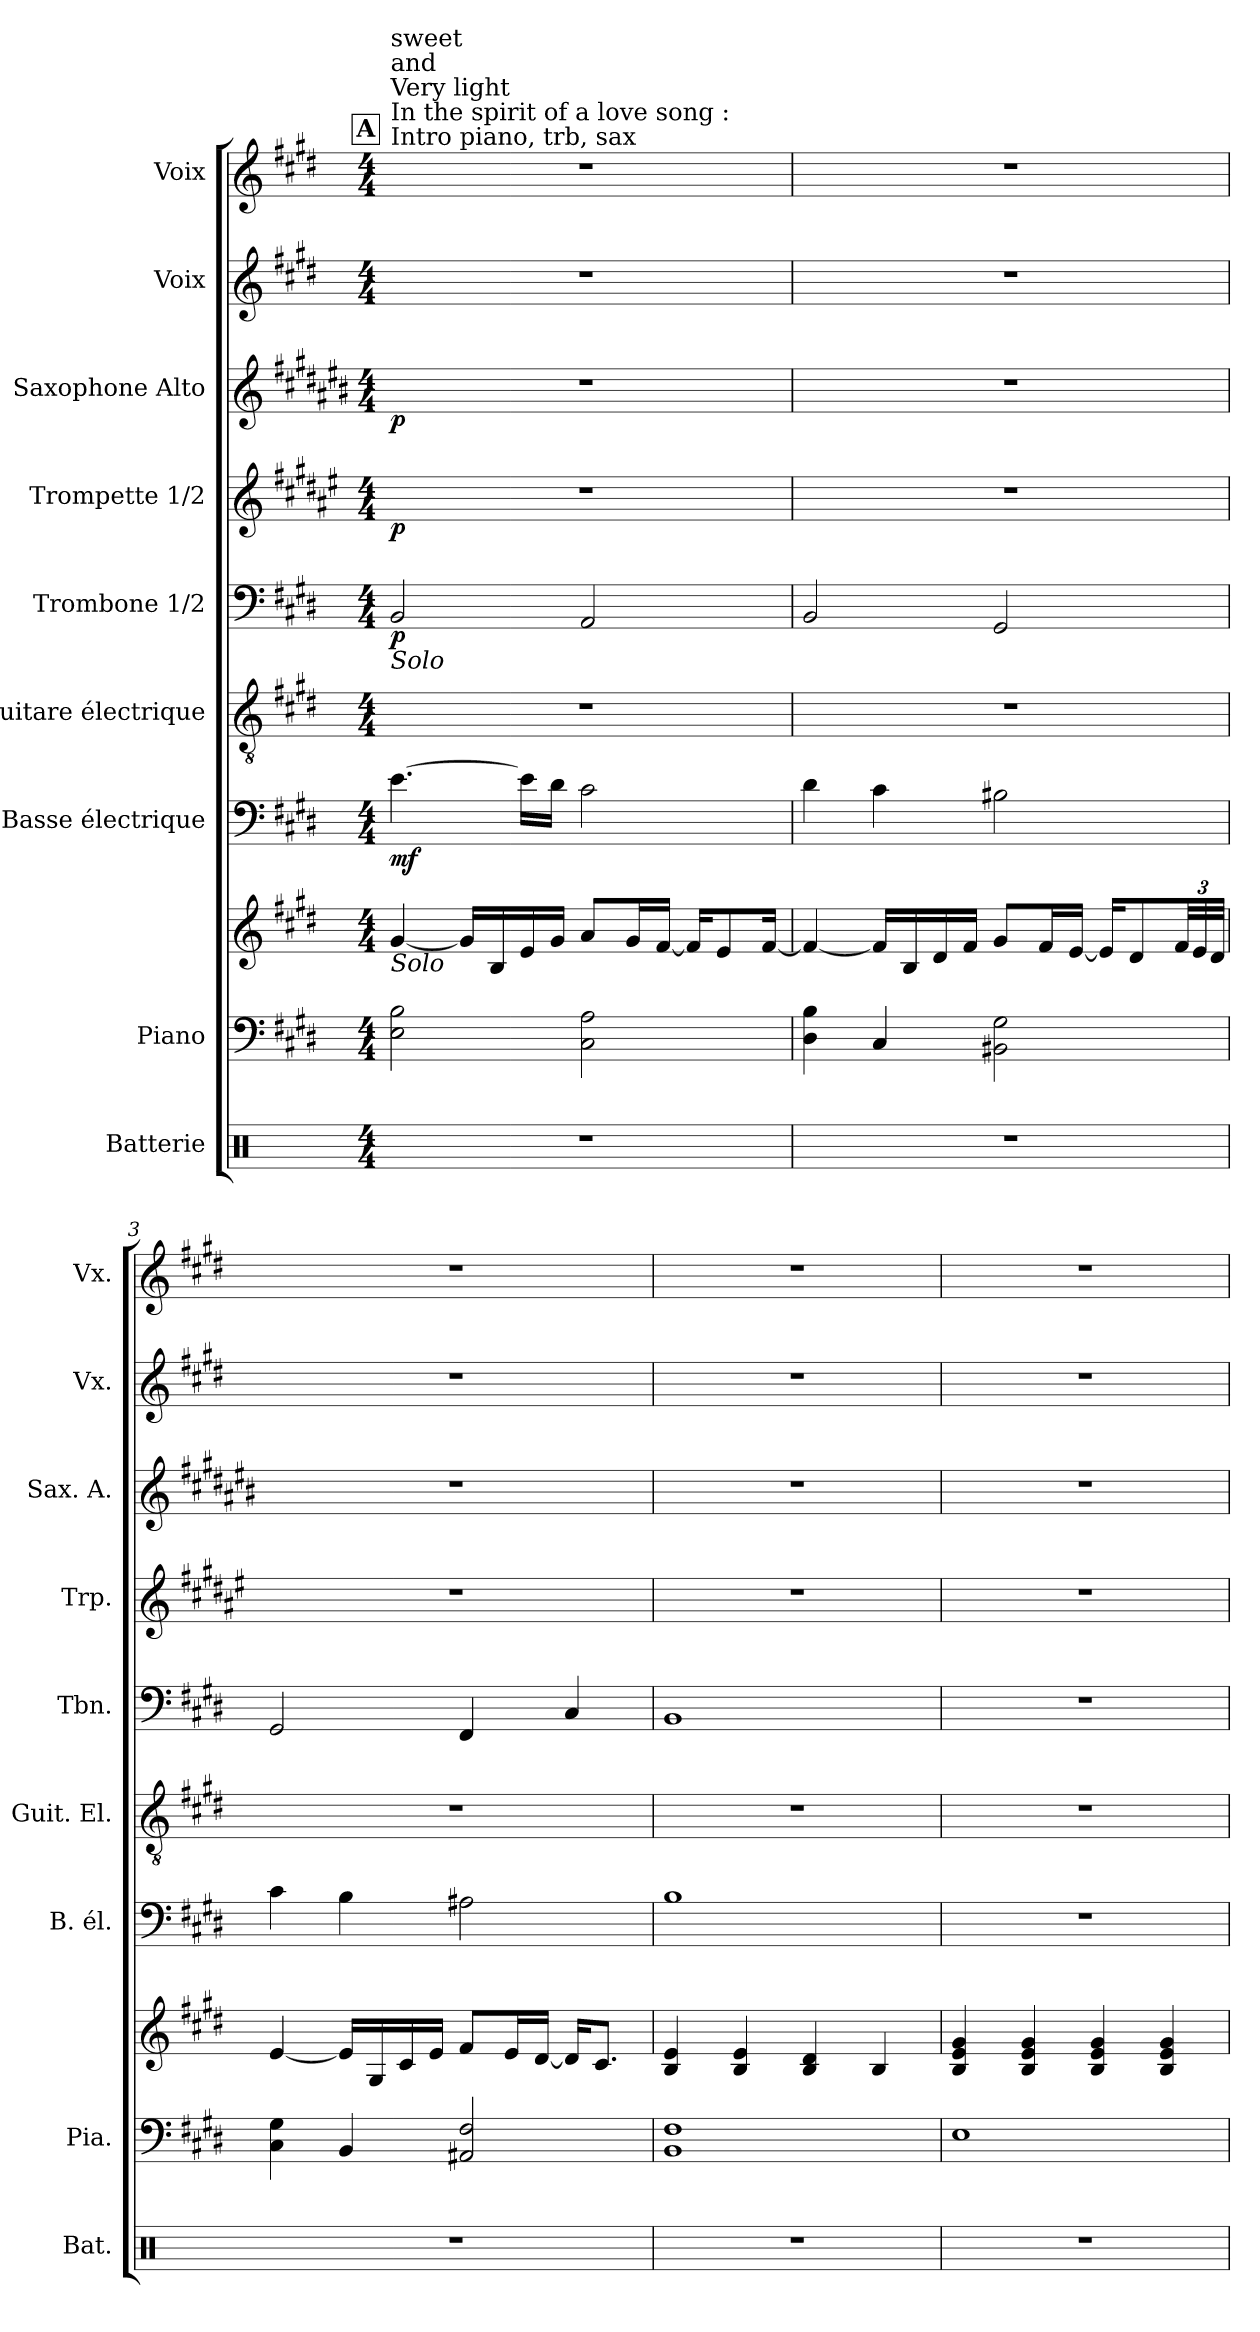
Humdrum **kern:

**kern	**kern	**kern	**dynam	**kern	**dynam	**kern	**kern	**dynam	**kern	**dynam	**kern	**dynam	**kern	**kern
*part9	*part8	*part8	*part8	*part7	*part7	*part6	*part5	*part5	*part4	*part4	*part3	*part3	*part2	*part1
*staff10	*staff9	*staff8	*staff8/9	*staff7	*staff7	*staff6	*staff5	*staff5	*staff4	*staff4	*staff3	*staff3	*staff2	*staff1
*I"Batterie	*I"Piano	*	*	*I"Basse électrique	*	*I"Guitare électrique	*I"Trombone 1/2	*	*I"Trompette 1/2	*	*I"Saxophone Alto	*	*I"Voix	*I"Voix
*I'Bat.	*I'Pia.	*	*	*I'B. él.	*	*I'Guit. El.	*I'Tbn.	*	*I'Trp.	*	*I'Sax. A.	*	*I'Vx.	*I'Vx.
*clefX	*clefF4	*clefG2	*	*clefF4	*	*clefGv2	*clefF4	*	*clefG2	*	*clefG2	*	*clefG2	*clefG2
*	*	*	*	*ITrd7c12	*	*	*	*	*ITrd1c2	*	*ITrd5c9	*	*	*
*k[]	*k[f#c#g#d#]	*k[f#c#g#d#]	*	*k[f#c#g#d#]	*	*k[f#c#g#d#]	*k[f#c#g#d#]	*	*k[f#c#g#d#]	*	*k[f#c#g#d#]	*	*k[f#c#g#d#]	*k[f#c#g#d#]
*M4/4	*M4/4	*M4/4	*	*M4/4	*	*M4/4	*M4/4	*	*M4/4	*	*M4/4	*	*M4/4	*M4/4
*MM75	*MM75	*MM75	*	*MM75	*	*MM75	*MM75	*	*MM75	*	*MM75	*	*MM75	*MM75
!!LO:REH:place=s1:a:B:fs=14:t=A
=1	=1	=1	=1	=1	=1	=1	=1	=1	=1	=1	=1	=1	=1	=1
!	!	!	!	!	!	!	!	!	!	!	!	!	!	!LO:TX:t=Intro piano, trb, sax
!	!	!	!	!	!	!	!	!	!	!	!	!	!	!LO:TX:t=In the spirit of a love song &colon;
!	!	!	!	!	!	!	!	!	!	!	!	!	!	!LO:TX:t=Very light
!	!	!	!	!	!	!	!	!	!	!	!	!	!	!LO:TX:t=and
!	!	!	!	!	!	!	!	!	!	!	!	!	!	!LO:TX:t=sweet
!	!	!	!	!	!	!	!LO:TX:b:i:t=Solo	!	!	!	!	!	!	!
!	!	!LO:TX:b:i:t=Solo	!	!	!	!	!	!	!	!	!	!	!	!
!	!	!	!LO:DY:b=2	!	!	!	!	!	!	!	!	!	!	!
!	!	!	!LO:DY:n=1:b	!	!LO:DY:b	!	!	!LO:DY:b	!	!LO:DY:b	!	!LO:DY:b	!	!
1r	2E\ 2B\	[4g#/	mp ff	[4.E\	mf	1r	2BB/	p	1r	p	1r	p	1r	1r
.	.	16g#/LL]	.	.	.	.	.	.	.	.	.	.	.	.
.	.	16B/	.	.	.	.	.	.	.	.	.	.	.	.
.	.	16e/	.	16E\LL]	.	.	.	.	.	.	.	.	.	.
.	.	16g#/JJ	.	16D#\JJ	.	.	.	.	.	.	.	.	.	.
.	2C#\ 2A\	8a/L	.	2C#\	.	.	2AA/	.	.	.	.	.	.	.
.	.	16g#/L	.	.	.	.	.	.	.	.	.	.	.	.
.	.	[16f#/JJ	.	.	.	.	.	.	.	.	.	.	.	.
.	.	16f#/KL]	.	.	.	.	.	.	.	.	.	.	.	.
.	.	8e/	.	.	.	.	.	.	.	.	.	.	.	.
.	.	[16f#/Jk	.	.	.	.	.	.	.	.	.	.	.	.
=2	=2	=2	=2	=2	=2	=2	=2	=2	=2	=2	=2	=2	=2	=2
1r	4D#\ 4B\	4f#/_	.	4D#\	.	1r	2BB/	.	1r	.	1r	.	1r	1r
.	4C#/	16f#/LL]	.	4C#\	.	.	.	.	.	.	.	.	.	.
.	.	16B/	.	.	.	.	.	.	.	.	.	.	.	.
.	.	16d#/	.	.	.	.	.	.	.	.	.	.	.	.
.	.	16f#/JJ	.	.	.	.	.	.	.	.	.	.	.	.
.	2BB#X\ 2G#\	8g#/L	.	2BB#X\	.	.	2GG#/	.	.	.	.	.	.	.
.	.	16f#/L	.	.	.	.	.	.	.	.	.	.	.	.
.	.	[16e/JJ	.	.	.	.	.	.	.	.	.	.	.	.
.	.	16e/KL]	.	.	.	.	.	.	.	.	.	.	.	.
.	.	8d#/	.	.	.	.	.	.	.	.	.	.	.	.
*	*	*Xbrackettup	*	*	*	*	*	*	*	*	*	*	*	*
.	.	48f#/LL	.	.	.	.	.	.	.	.	.	.	.	.
.	.	48e/	.	.	.	.	.	.	.	.	.	.	.	.
.	.	48d#/JJJ	.	.	.	.	.	.	.	.	.	.	.	.
=3	=3	=3	=3	=3	=3	=3	=3	=3	=3	=3	=3	=3	=3	=3
1r	4C#\ 4G#\	[4e/	.	4C#\	.	1r	2GG#/	.	1r	.	1r	.	1r	1r
.	4BB/	16e/LL]	.	4BB\	.	.	.	.	.	.	.	.	.	.
.	.	16G#/	.	.	.	.	.	.	.	.	.	.	.	.
.	.	16c#/	.	.	.	.	.	.	.	.	.	.	.	.
.	.	16e/JJ	.	.	.	.	.	.	.	.	.	.	.	.
.	2AA#X/ 2F#/	8f#/L	.	2AA#X\	.	.	4FF#/	.	.	.	.	.	.	.
.	.	16e/L	.	.	.	.	.	.	.	.	.	.	.	.
.	.	[16d#/JJ	.	.	.	.	.	.	.	.	.	.	.	.
.	.	16d#/KL]	.	.	.	.	4C#/	.	.	.	.	.	.	.
.	.	8.c#/J	.	.	.	.	.	.	.	.	.	.	.	.
=4	=4	=4	=4	=4	=4	=4	=4	=4	=4	=4	=4	=4	=4	=4
1r	1BB 1F#	4B/ 4e/	.	1BB	.	1r	1BB	.	1r	.	1r	.	1r	1r
.	.	4B/ 4e/	.	.	.	.	.	.	.	.	.	.	.	.
.	.	4B/ 4d#/	.	.	.	.	.	.	.	.	.	.	.	.
.	.	4B/	.	.	.	.	.	.	.	.	.	.	.	.
=5	=5	=5	=5	=5	=5	=5	=5	=5	=5	=5	=5	=5	=5	=5
1r	1E	4B/ 4e/ 4g#/	.	1r	.	1r	1r	.	1r	.	1r	.	1r	1r
.	.	4B/ 4e/ 4g#/	.	.	.	.	.	.	.	.	.	.	.	.
.	.	4B/ 4e/ 4g#/	.	.	.	.	.	.	.	.	.	.	.	.
.	.	4B/ 4e/ 4g#/	.	.	.	.	.	.	.	.	.	.	.	.
=	=	=	=	=	=	=	=	=	=	=	=	=	=	=
*-	*-	*-	*-	*-	*-	*-	*-	*-	*-	*-	*-	*-	*-	*-
